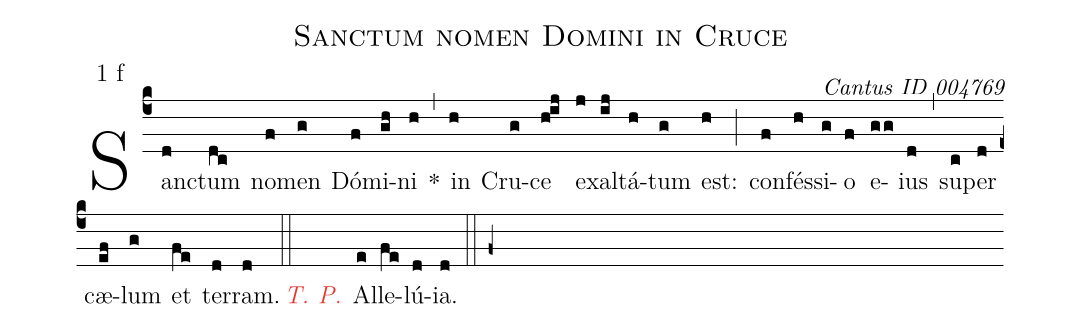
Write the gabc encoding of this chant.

name: Sanctum nomen Domini in Cruce;
mode: 1;
mode-differentia: f;
commentary: Cantus ID 004769;
%%
(c4)

Sanc(d)tum(dc) no(f)men(g) Dó(f)mi(gh)ni(h) *(,) in(h) Cru(g)ce(h!ij) ex(j)al(ij)tá(h)tum(g) est:(h) (;) con(f)fés(h)si(g)o(f) e(gg)ius(d) (,) su(c)per(d) cæ(ef)lum(g) et(fe) ter(d)ram.(d)

(::)

<nlba><c><i>T. P.</i></c>() Al</nlba>(e)le(fe)lú(d)ia.(d)

(::f+)
